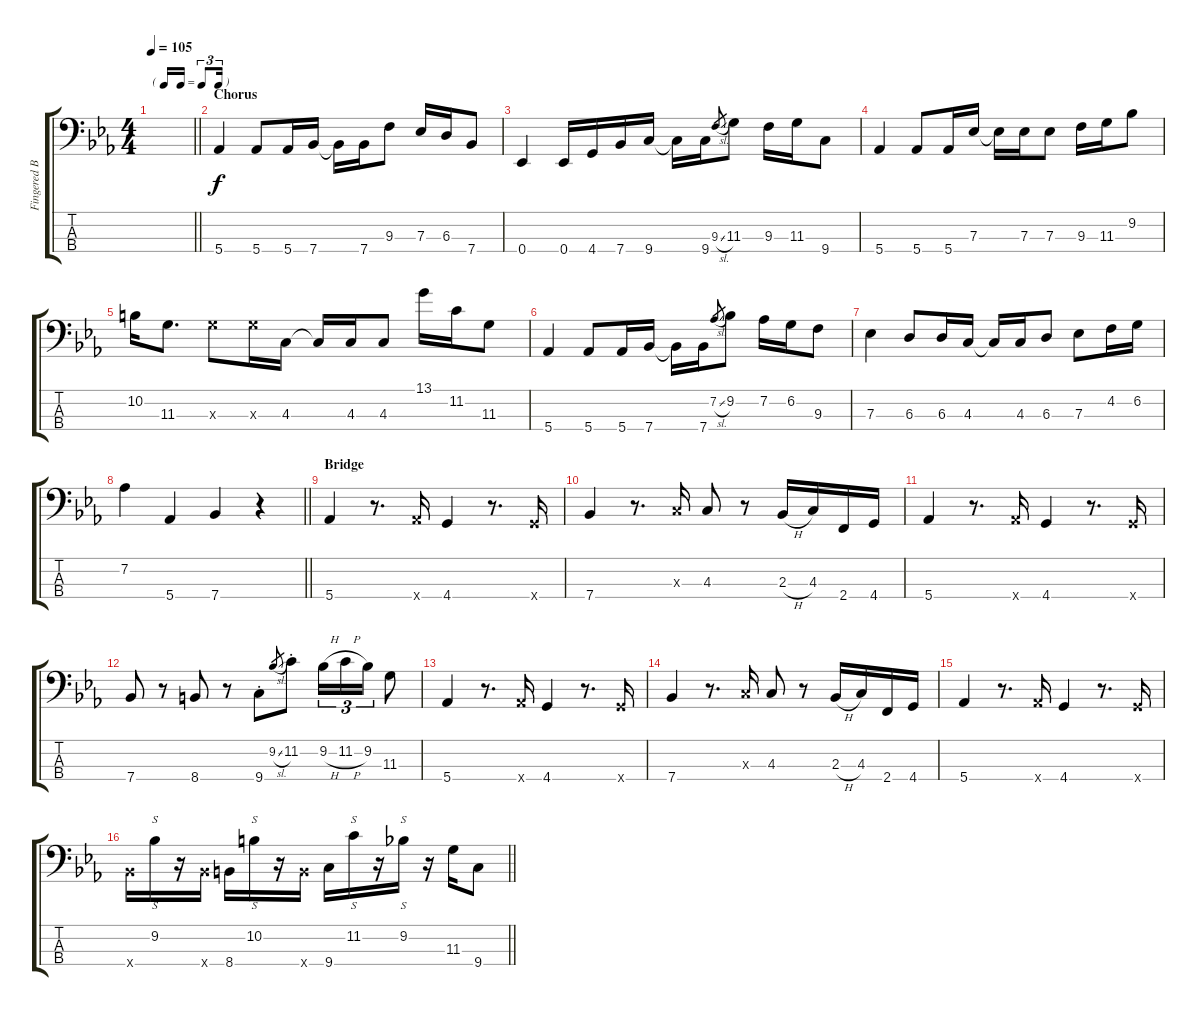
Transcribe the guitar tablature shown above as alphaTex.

\track ("Fingered Bass" "Fingered B") {instrument electricbassfinger}
\staff {score tabs}
\tuning (Gb2 Db2 Ab1 Eb1) {hide}
\ts (4 4)
\tf triplet16th
\tempo 105
\clef f4
\barLineRight lightlight
\ks eb
|
\section ("" "Chorus")
5.4.4 5.4.8 5.4.16 7.4.16 7.4{t}.16 7.4.16 9.3.8 7.3.16 6.3.16 7.4.8 |
0.4.4 0.4.16 4.4.16 7.4.16 9.4.16 9.4{t}.16 9.4.16 9.3{sl}.8{gr} 11.3.8 9.3.16 11.3.16 9.4.8 |
5.4.4 5.4.8 5.4.16 7.3.16 7.3{t}.16 7.3.16 7.3.8 9.3.16 11.3.16 9.2.8 |
10.2.16 11.3.8{d} 11.3{x}.8 11.3{x}.16 4.3.16 4.3{t}.16 4.3.16 4.3.8 13.1.16 11.2.16 11.3.8 |
5.4.4 5.4.8 5.4.16 7.4.16 7.4{t}.16 7.4.16 7.2{sl}.8{gr} 9.2.8 7.2.16 6.2.16 9.3.8 |
7.3.4 6.3.8 6.3.16 4.3.16 4.3{t}.16 4.3.16 6.3.8 7.3.8 4.2.16 6.2.16 |
\barLineRight lightlight
7.2.4 5.4.4 7.4.4 r.4 |
\section ("" "Bridge")
5.4.4 r.8{d} 5.4{x}.16 4.4.4 r.8{d} 4.4{x}.16 |
7.4.4 r.8{d} 4.3{x}.16 4.3.8 r.8 2.3{h}.16 4.3.16 2.4.16 4.4.16 |
5.4.4 r.8{d} 5.4{x}.16 4.4.4 r.8{d} 4.4{x}.16 |
7.4.8 r.8 8.4.8 r.8 9.4{st}.8 9.2{sl}.8{gr} 11.2{st}.8 9.2{h}.16{tu (3 2)} 11.2{h}.16{tu (3 2)} 9.2.16{tu (3 2)} 11.3.8 |
5.4.4 r.8{d} 5.4{x}.16 4.4.4 r.8{d} 4.4{x}.16 |
7.4.4 r.8{d} 4.3{x}.16 4.3.8 r.8 2.3{h}.16 4.3.16 2.4.16 4.4.16 |
5.4.4 r.8{d} 5.4{x}.16 4.4.4 r.8{d} 4.4{x}.16 |
\barLineRight lightlight
7.4{x}.16 9.2.16{s} r.16 7.4{x}.16 8.4.16 10.2.16{s} r.16 8.4{x}.16 9.4.16 11.2.16{s} r.16 9.2.16{s} r.16 11.3.16 9.4.8
